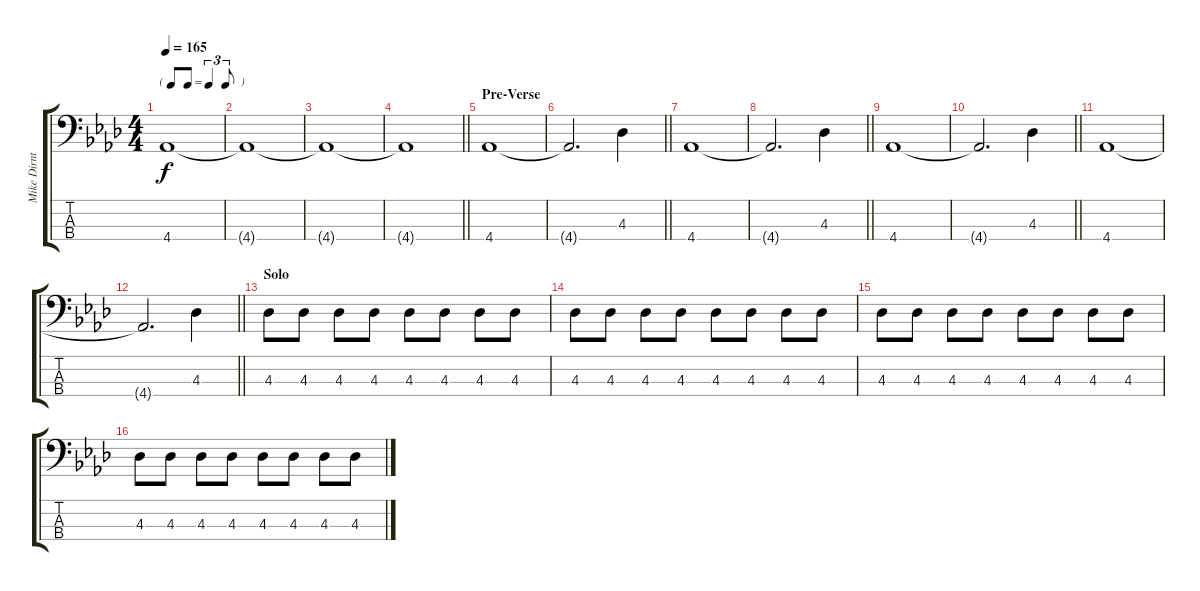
\track ("Mike Dirnt (Bass)" "Mike Dirnt") {instrument electricbasspick}
\staff {score tabs}
\tuning (G2 D2 A1 E1) {hide}
\ts (4 4)
\tf triplet8th
\tempo 165
\clef f4
\ks ab
4.4.1{dy f} |
4.4{t}.1 |
4.4{t}.1 |
\barLineRight lightlight
4.4{t}.1 |
\section ("" "Pre-Verse")
4.4.1 |
\barLineRight lightlight
4.4{t}.2{d} 4.3.4 |
4.4.1 |
\barLineRight lightlight
4.4{t}.2{d} 4.3.4 |
4.4.1 |
\barLineRight lightlight
4.4{t}.2{d} 4.3.4 |
4.4.1 |
\barLineRight lightlight
4.4{t}.2{d} 4.3.4 |
\section ("" "Solo")
4.3.8 4.3.8 4.3.8 4.3.8 4.3.8 4.3.8 4.3.8 4.3.8 |
4.3.8 4.3.8 4.3.8 4.3.8 4.3.8 4.3.8 4.3.8 4.3.8 |
4.3.8 4.3.8 4.3.8 4.3.8 4.3.8 4.3.8 4.3.8 4.3.8 |
4.3.8 4.3.8 4.3.8 4.3.8 4.3.8 4.3.8 4.3.8 4.3.8
